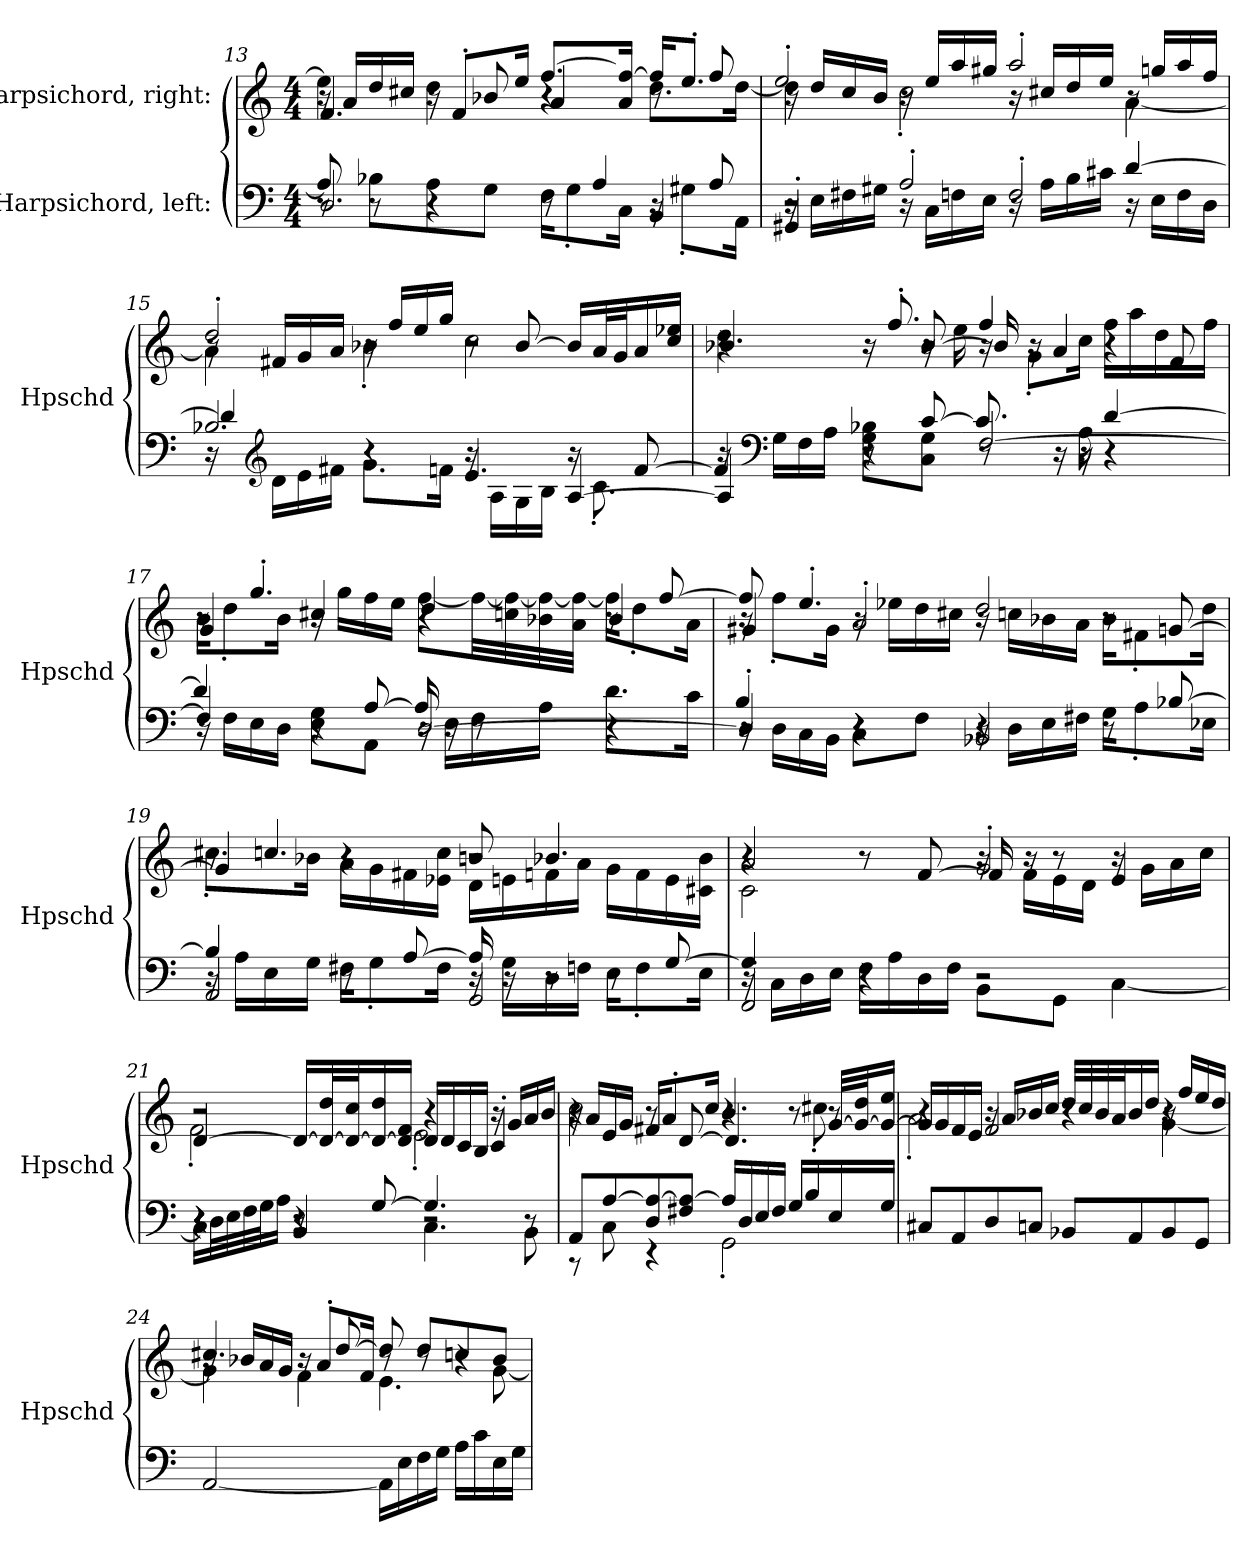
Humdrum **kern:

**kern	**kern
*part2	*part1
*staff2	*staff1
*I"Harpsichord, left:	*I"Harpsichord, right:
*I'Hpschd	*I'Hpschd
!!LO:PB:g=z
*clefF4	*clefG2
*k[]	*k[]
*M4/4	*M4/4
=13	=13
*^	*^
*	*^	*	*^
8A/]	8r	2.D/	16r	4ee\]	4.f/
.	.	.	16a/LL	.	.
8r	8B-X\L	.	16dd/	.	.
.	.	.	16cc#X/JJ	.	.
4r	8A\	.	16r	4dd\	.
.	.	.	8f'/L	.	.
.	8G\J	.	.	.	8b-X/
.	.	.	16ee/Jk	.	.
8r	16F\KL	.	[8.ff/L	4r	4a/
.	8G'\	.	.	.	.
4A/	.	.	.	.	.
.	16C\Jk	.	16a/ 16ff/_Jk	.	.
.	16r	4BB/	16ff/KL]	8.dd\L	8r
.	8G#X'\L	.	8.ee'/J	.	.
8A/	.	.	.	.	8ff/
.	16AA\Jk	.	.	[16dd\Jk	.
=14	=14	=14	=14	=14	=14
2r	16r	4GG#X'/	16r	4dd\]	2ee'/
.	16E\LL	.	16dd/LL	.	.
.	16F#X\	.	16cc/	.	.
.	16G#X\JJ	.	16b/JJ	.	.
.	16r	2A'/	16r	2cc'\	.
.	16C\LL	.	16ee/LL	.	.
.	16Fn\	.	16aa/	.	.
.	16E\JJ	.	16gg#X/JJ	.	.
2F'/	16r	.	16r	.	2aa'/
.	16A\LL	.	16cc#X/LL	.	.
.	16B\	.	16dd/	.	.
.	16c#X\JJ	.	16ee/JJ	.	.
.	16r	[4d/	16r	[4a\	.
.	16E\LL	.	16ggn/LL	.	.
.	16F\	.	16aa/	.	.
.	16D\JJ	.	16ff/JJ	.	.
!!LO:LB:g=z	!!	!!
=15	=15	=15	=15	=15	=15
2.B-X/	16r	4d/]	16r	4a\]	2dd'/
*clefG2	*	*	*	*	*
.	16d\LL	.	16f#X/LL	.	.
.	16e\	.	16g/	.	.
.	16f#X\JJ	.	16a/JJ	.	.
.	8.g\L	4r	16r	4b-X'\	.
.	.	.	16ff/LL	.	.
.	.	.	16ee/	.	.
.	16fn\Jk	.	16gg/JJ	.	.
.	16r	4.e/	8r	2cc\	2r
.	16A\LL	.	.	.	.
.	16G\	.	[8b-/	.	.
.	16B-\JJ	.	.	.	.
[4A/	16r	.	16b-/LL]	.	.
.	8.c'\	.	32a/L	.	.
.	.	.	32g/J	.	.
.	.	[8f/	16a/	.	.
.	.	.	16cc/ 16ee-X/JJ	.	.
=16	=16	=16	=16	=16	=16
4A/]	16r	4f/]	4r	4.dd\	4.b-X/
*clefF4	*	*	*	*	*
.	16G\LL	.	.	.	.
.	16F\	.	.	.	.
.	16A\JJ	.	.	.	.
4r	8G\ 8B-X\L	8r	16r	.	.
.	.	.	8.ff'/	.	.
.	8C\ 8G\J	[8c/	.	16r	[8b-/
.	.	.	.	16ee\	.
[2F/	8r	8.c/]	4ff/	16r	16b-/]
.	.	.	.	8g'\L	16r
.	16r	.	.	.	4a/
.	16A\	16r	.	16cc\Jk	.
.	4r	[4d/	4r	16ff\LL	.
.	.	.	.	16aa\	.
.	.	.	.	16dd\	8f/
.	.	.	.	16ff\JJ	.
!!LO:LB:g=z	!!	!!
=17	=17	=17	=17	=17	=17
4F/]	16r	4d/]	8r	16b\KL	4g/
.	16F\LL	.	.	8dd'\	.
.	16E\	.	4.gg'/	.	.
.	16D\JJ	.	.	16b\Jk	.
4r	8E\ 8G\L	8r	.	16r	4cc#X/
.	.	.	.	16gg\LL	.
.	8AA\J	[8A/	.	16ff\	.
.	.	.	.	16ee\JJ	.
[2D/	16r	16A/]	4r	[8ff\L	4dd/
.	16E\LL	16r	.	.	.
.	16F\	8r	.	32ff\LL_	.
.	.	.	.	32ccn\ 32ff\_	.
.	16A\JJ	.	.	32b-X\ 32ff\_	.
.	.	.	.	32a\ 32ff\_JJJ	.
.	8.d\L	4r	8r	16ff\KL]	4b-/
.	.	.	.	8dd'\	.
.	.	.	[8ff/	.	.
.	16c\Jk	.	.	16a\Jk	.
=18	=18	=18	=18	=18	=18
4D/]	16r	4B'/	8ff/]	16r	4g#X/
.	16D\LL	.	.	8ff'\L	.
.	16C\	.	4.ee'/	.	.
.	16BB\JJ	.	.	16g#\Jk	.
4r	8C\L	4r	.	16r	2a'/
.	.	.	.	16ee-X\LL	.
.	8F\J	.	.	16dd\	.
.	.	.	.	16cc#X\JJ	.
4r	16r	2BB-X/	2dd/	16r	.
.	16D\LL	.	.	16ccn\LL	.
.	16E\	.	.	16b-X\	.
.	16F#X\JJ	.	.	16a\JJ	.
8r	16G\KL	.	.	16b-\KL	8r
.	8A'\	.	.	8f#X'\	.
[8B-X/	.	.	.	.	[8gn/
.	16E-X\Jk	.	.	16dd\Jk	.
!!LO:LB:g=z	!!	!!
=19	=19	=19	=19	=19	=19
4B-/]	16r	2AA/	8r	8.cc#X'\L	4g/]
.	16A\LL	.	.	.	.
.	16E\	.	4.ccn/	.	.
.	16G\JJ	.	.	16b-X\Jk	.
8r	16F#X\KL	.	.	16a\LL	4r
.	8G'\	.	.	16g\	.
[8A/	.	.	.	16f#X\	.
.	16F#\Jk	.	.	16e-X\ 16cc\JJ	.
16A/]	16r	2GG/	8bn/	16d\LL	2r
16r	16G\LL	.	.	16en\	.
8r	16D\	.	4.b-X/	16fn\	.
.	16Fn\JJ	.	.	16a\JJ	.
8r	16E\KL	.	.	16g\LL	.
.	8F'\	.	.	16f\	.
[8G/	.	.	.	16e\	.
.	16E\Jk	.	.	16c#X\ 16b-\JJ	.
=20	=20	=20	=20	=20	=20
4G/]	16r	2FF'/	2a/	2c\	4r
.	16C\LL	.	.	.	.
.	16D\	.	.	.	.
.	16E\JJ	.	.	.	.
4r	16F\LL	.	.	.	8r
.	16A\	.	.	.	.
.	16D\	.	.	.	[8f/
.	16F\JJ	.	.	.	.
2r	8BB\L	2r	2g'/	16r	16f/]
.	.	.	.	16f\LL	16r
.	8GG\J	.	.	16e\	8r
.	.	.	.	16d\JJ	.
.	[4C\	.	.	16r	4e/
.	.	.	.	16g\LL	.
.	.	.	.	16a\	.
.	.	.	.	16cc\JJ	.
!!LO:LB:g=z	!!	!!
=21	=21	=21	=21	=21	=21
4r	16C\LL]	4r	[4d/	2f'\	2r
.	32D\L	.	.	.	.
.	32E\	.	.	.	.
.	32F\	.	.	.	.
.	32G\J	.	.	.	.
.	16A\JJ	.	.	.	.
8r	4r	4BB/	16d/LL_	.	.
.	.	.	32d/_ 32dd/L	.	.
.	.	.	32d/_ 32cc/J	.	.
[8G/	.	.	16d/_ 16dd/	.	.
.	.	.	16d/_ 16f/JJ	.	.
4.G/]	4.C\	2r	16d/LL]	2e'\	4r
.	.	.	16d/	.	.
.	.	.	16c/	.	.
.	.	.	16B/JJ	.	.
.	.	.	16r	.	4c'/
.	.	.	16g/LL	.	.
8r	8BB\	.	16a/	.	.
.	.	.	16b/JJ	.	.
*	*v	*v	*	*	*
=22	=22	=22	=22	=22
8AA/L	8r	16r	2cc\	4r
.	.	16a/LL	.	.
[8A/	8C\	16e/	.	.
.	.	16g/JJ	.	.
8D/ 8A/_	4r	16f#X/KL	.	8r
.	.	8a'/	.	.
8F#X/ 8A/_J	.	.	.	[8d/
.	.	16cc/Jk	.	.
16A/LL]	2GG'\	4.b/	4r	4.d/]
16D/	.	.	.	.
16E/	.	.	.	.
16F#/JJ	.	.	.	.
16G/LL	.	.	8r	.
16B/	.	.	.	.
16E/	.	[32g/LLL	8cc#X'\	8r
.	.	32g/_ 32dd/J	.	.
16G/JJ	.	16g/_ 16ee/JJ	.	.
*v	*v	*	*	*
!!LO:LB:g=z	!!	!!
=23	=23	=23	=23
8C#X/L	16g/LL]	2a'\	4r
.	16g/	.	.
8AA/	16f/	.	.
.	16e/JJ	.	.
8D/	16r	.	2f/
.	16a/LL	.	.
8Cn/J	16b-X/	.	.
.	16cc/JJ	.	.
8BB-X/L	32dd/LLL	4r	.
.	32cc/	.	.
.	32b-/	.	.
.	32a/J	.	.
8AA/	16b-/	.	.
.	16dd/JJ	.	.
8BB-/	16r	[4g\	4r
.	16ff/LL	.	.
8GG/J	16ee/	.	.
.	16dd/JJ	.	.
=24	=24	=24	=24
[2AA/	16r	4g\]	4.cc#X/
.	16b-X/LL	.	.
.	16a/	.	.
.	16g/JJ	.	.
.	16r	4f\	.
.	8a'/L	.	.
.	.	.	[8dd/
.	16f/Jk	.	.
16AA\LL]	8r	4.e\	8dd/]
16E\	.	.	.
16F\	8dd/L	.	8r
16G\JJ	.	.	.
16A\LL	8ccn/	.	4r
16c\	.	.	.
16E\	8b-/J	[8g\	.
16G\JJ	.	.	.
*	*v	*v	*v
=	=
*-	*-
